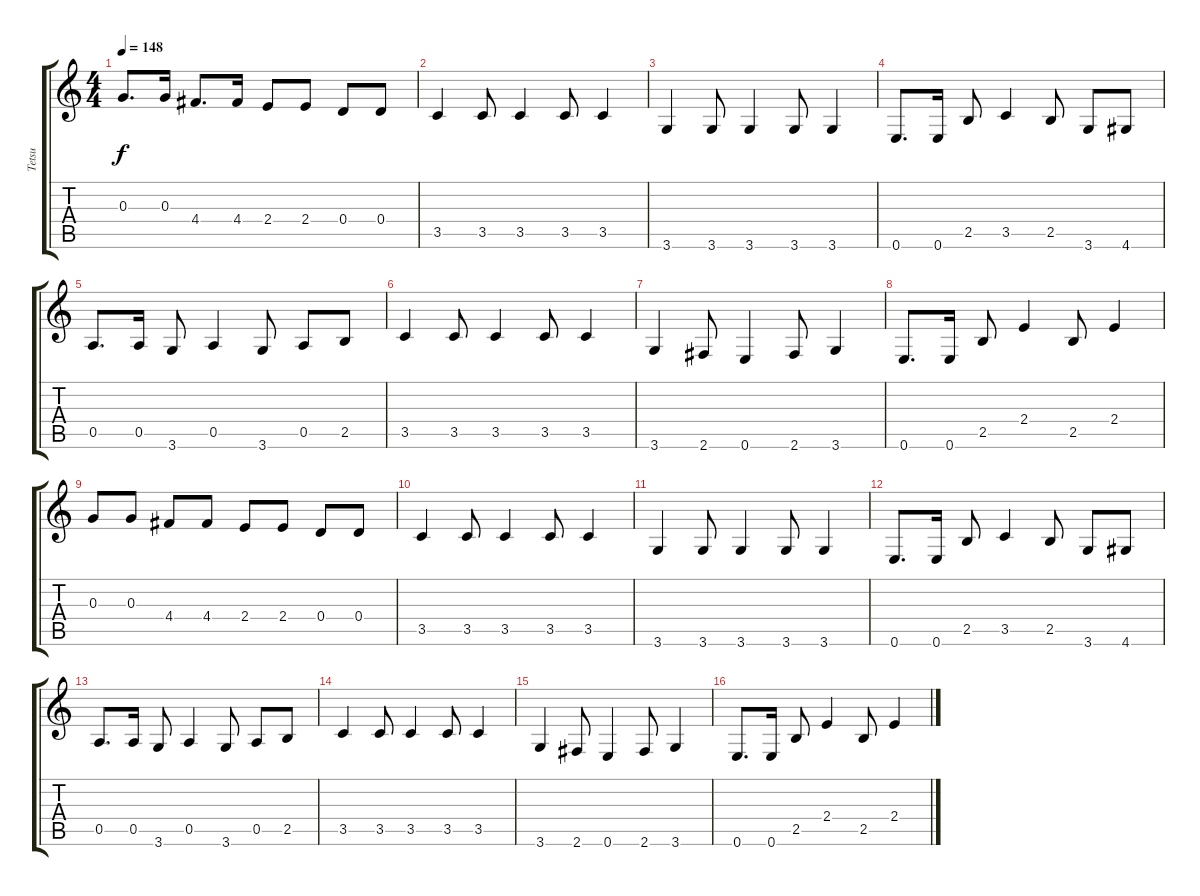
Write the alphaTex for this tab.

\track ("Tetsu" "Tetsu") {instrument electricbassfinger}
\staff {score tabs}
\tuning (E4 B3 G3 D3 A2 E2) {hide}
\ts (4 4)
\tempo 148
\clef g2
\ks c
0.3.8{d dy f} 0.3.16 4.4.8{d} 4.4.16 2.4.8 2.4.8 0.4.8 0.4.8 |
3.5.4 3.5.8 3.5.4 3.5.8 3.5.4 |
3.6.4 3.6.8 3.6.4 3.6.8 3.6.4 |
0.6.8{d} 0.6.16 2.5.8 3.5.4 2.5.8 3.6.8 4.6.8 |
0.5.8{d} 0.5.16 3.6.8 0.5.4 3.6.8 0.5.8 2.5.8 |
3.5.4 3.5.8 3.5.4 3.5.8 3.5.4 |
3.6.4 2.6.8 0.6.4 2.6.8 3.6.4 |
0.6.8{d} 0.6.16 2.5.8 2.4.4 2.5.8 2.4.4 |
0.3.8 0.3.8 4.4.8 4.4.8 2.4.8 2.4.8 0.4.8 0.4.8 |
3.5.4 3.5.8 3.5.4 3.5.8 3.5.4 |
3.6.4 3.6.8 3.6.4 3.6.8 3.6.4 |
0.6.8{d} 0.6.16 2.5.8 3.5.4 2.5.8 3.6.8 4.6.8 |
0.5.8{d} 0.5.16 3.6.8 0.5.4 3.6.8 0.5.8 2.5.8 |
3.5.4 3.5.8 3.5.4 3.5.8 3.5.4 |
3.6.4 2.6.8 0.6.4 2.6.8 3.6.4 |
0.6.8{d} 0.6.16 2.5.8 2.4.4 2.5.8 2.4.4
